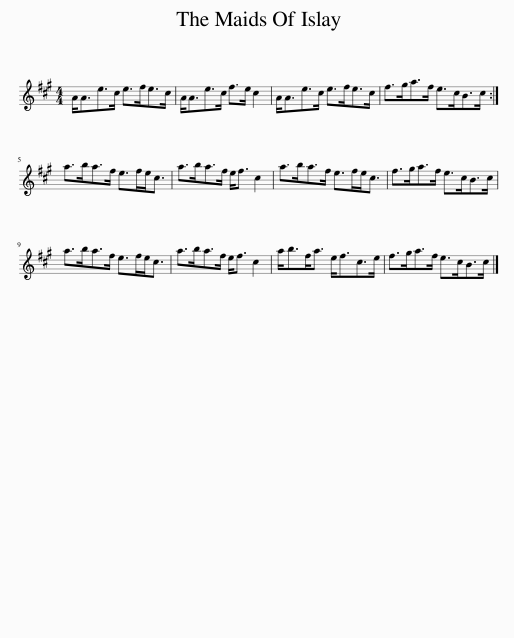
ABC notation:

X:1
L:1/8
M:4/4
I:linebreak $
K:A
V:1 treble
V:1
 A<Ae>c e>fe>c | A<Ae>c f>e c2 | A<Ae>c e>fe>c | f>ga>f e>cB>c :|$ a>ba>f e>fe<c | %5
 a>ba>f e<f c2 | a>ba>f e>fe<c | f>ga>f e>cB>c |$ a>ba>f e>fe<c | a>ba>f e<f c2 | %10
 a<bf<a e<fc>e | f>ga>f e>cB>c |] %12
